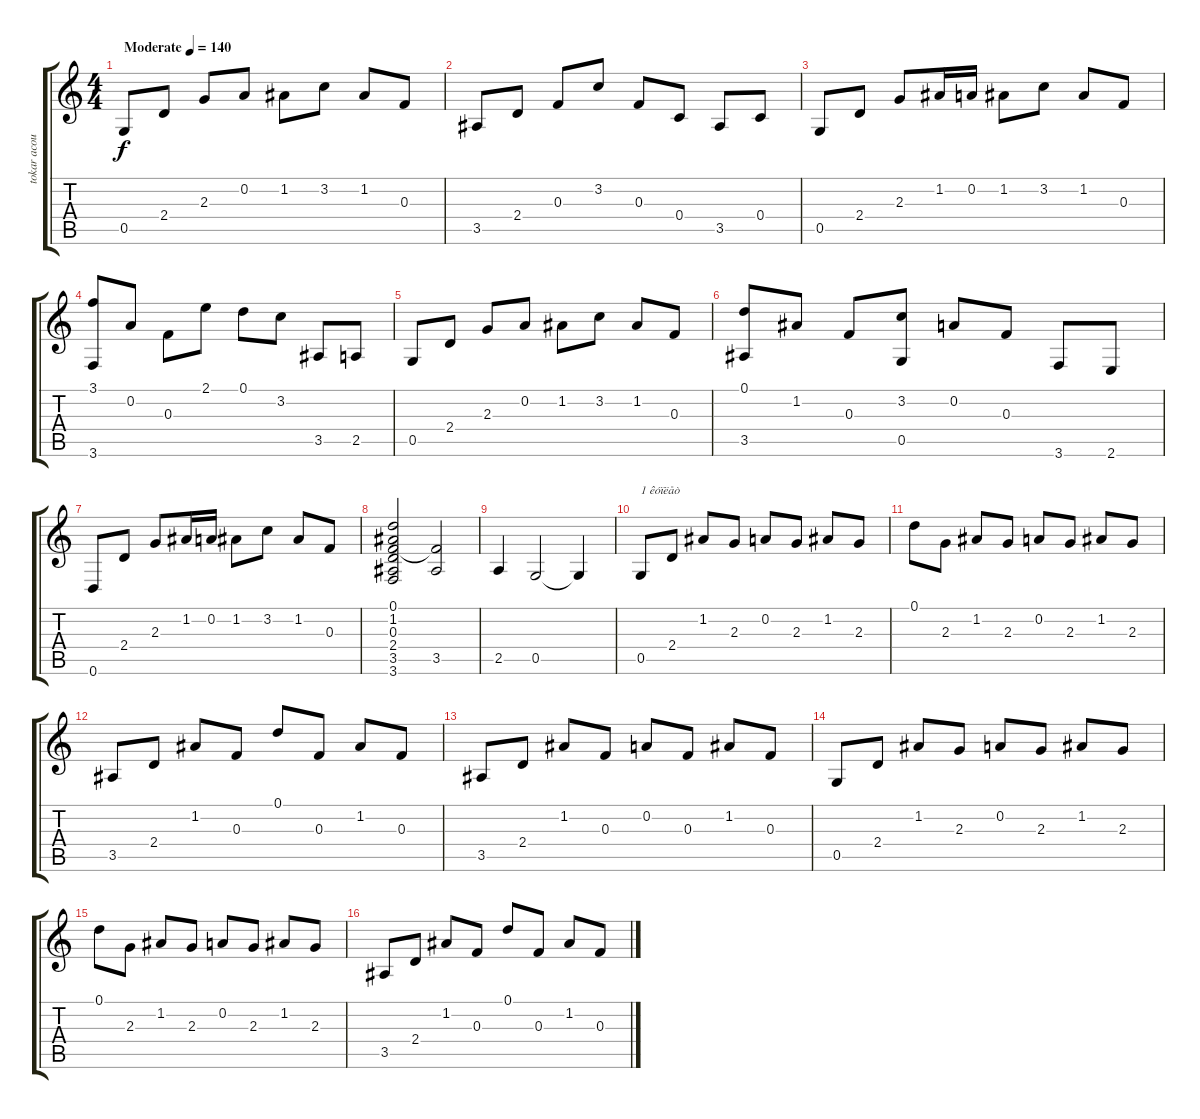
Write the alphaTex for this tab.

\track ("tokar acoustic" "tokar acou") {instrument acousticguitarsteel}
\staff {score tabs}
\tuning (D4 A3 F3 C3 G2 D2) {hide}
\ts (4 4)
\tempo (140 "Moderate")
\clef g2
\ks c
0.5.8{dy f instrument acousticguitarsteel} 2.4.8 2.3.8 0.2.8 1.2.8 3.2.8 1.2.8 0.3.8 |
3.5.8 2.4.8 0.3.8 3.2.8 0.3.8 0.4.8 3.5.8 0.4.8 |
0.5.8 2.4.8 2.3.8 1.2.16 0.2.16 1.2.8 3.2.8 1.2.8 0.3.8 |
(3.1 3.6).8 0.2.8 0.3.8 2.1.8 0.1.8 3.2.8 3.5.8 2.5.8 |
0.5.8 2.4.8 2.3.8 0.2.8 1.2.8 3.2.8 1.2.8 0.3.8 |
(0.1 3.5).8 1.2.8 0.3.8 (3.2 0.5).8 0.2.8 0.3.8 3.6.8 2.6.8 |
0.6.8 2.4.8 2.3.8 1.2.16 0.2.16 1.2.8 3.2.8 1.2.8 0.3.8 |
(0.1 1.2 0.3 2.4 3.5 3.6).2 (0.3{t} 3.5).2 |
2.5.4 0.5.2 0.5{t}.4 |
0.5.8{txt "1 êóïëåò"} 2.4.8 1.2.8 2.3.8 0.2.8 2.3.8 1.2.8 2.3.8 |
0.1.8 2.3.8 1.2.8 2.3.8 0.2.8 2.3.8 1.2.8 2.3.8 |
3.5.8 2.4.8 1.2.8 0.3.8 0.1.8 0.3.8 1.2.8 0.3.8 |
3.5.8 2.4.8 1.2.8 0.3.8 0.2.8 0.3.8 1.2.8 0.3.8 |
0.5.8 2.4.8 1.2.8 2.3.8 0.2.8 2.3.8 1.2.8 2.3.8 |
0.1.8 2.3.8 1.2.8 2.3.8 0.2.8 2.3.8 1.2.8 2.3.8 |
3.5.8 2.4.8 1.2.8 0.3.8 0.1.8 0.3.8 1.2.8 0.3.8
